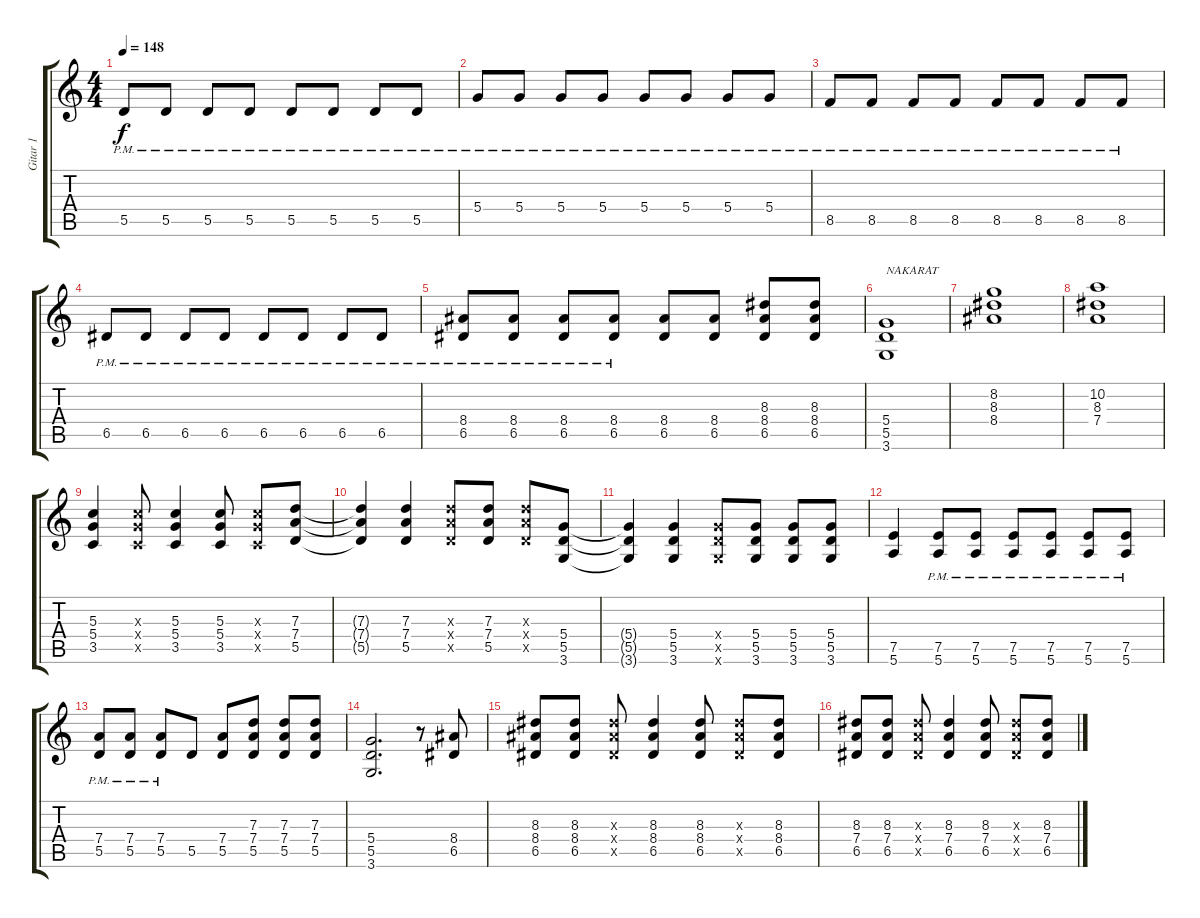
\track ("Gitar 1" "Gitar 1") {instrument distortionguitar}
\staff {score tabs}
\tuning (E4 B3 G3 D3 A2 E2) {hide}
\ts (4 4)
\tempo 148
\clef g2
\ks c
5.5{pm}.8{dy f} 5.5{pm}.8 5.5{pm}.8 5.5{pm}.8 5.5{pm}.8 5.5{pm}.8 5.5{pm}.8 5.5{pm}.8 |
5.4{pm}.8 5.4{pm}.8 5.4{pm}.8 5.4{pm}.8 5.4{pm}.8 5.4{pm}.8 5.4{pm}.8 5.4{pm}.8 |
8.5{pm}.8 8.5{pm}.8 8.5{pm}.8 8.5{pm}.8 8.5{pm}.8 8.5{pm}.8 8.5{pm}.8 8.5{pm}.8 |
6.5{pm}.8{instrument distortionguitar} 6.5{pm}.8 6.5{pm}.8 6.5{pm}.8 6.5{pm}.8 6.5{pm}.8 6.5{pm}.8 6.5{pm}.8 |
(8.4{pm} 6.5{pm}).8 (8.4{pm} 6.5{pm}).8 (8.4{pm} 6.5{pm}).8 (8.4{pm} 6.5{pm}).8 (8.4 6.5).8 (8.4 6.5).8 (8.3 8.4 6.5).8 (8.3 8.4 6.5).8 |
(5.4 5.5 3.6).1{txt "NAKARAT"} |
(8.2 8.3 8.4).1 |
(10.2 8.3 7.4).1 |
(5.3 5.4 3.5).4 (5.3{x} 5.4{x} 3.5{x}).8 (5.3 5.4 3.5).4 (5.3 5.4 3.5).8 (5.3{x} 5.4{x} 3.5{x}).8 (7.3 7.4 5.5).8 |
(7.3{t} 7.4{t} 5.5{t}).4 (7.3 7.4 5.5).4 (7.3{x} 7.4{x} 5.5{x}).8 (7.3 7.4 5.5).8 (7.3{x} 7.4{x} 5.5{x}).8 (5.4 5.5 3.6).8 |
(5.4{t} 5.5{t} 3.6{t}).4 (5.4 5.5 3.6).4 (5.4{x} 5.5{x} 3.6{x}).8 (5.4 5.5 3.6).8 (5.4 5.5 3.6).8 (5.4 5.5 3.6).8 |
(7.5 5.6).4 (7.5{pm} 5.6{pm}).8 (7.5{pm} 5.6{pm}).8 (7.5{pm} 5.6{pm}).8 (7.5{pm} 5.6{pm}).8 (7.5{pm} 5.6{pm}).8 (7.5{pm} 5.6{pm}).8 |
(7.4{pm} 5.5{pm}).8 (7.4{pm} 5.5{pm}).8 (7.4{pm} 5.5{pm}).8 5.5.8 (7.4 5.5).8 (7.3 7.4 5.5).8 (7.3 7.4 5.5).8 (7.3 7.4 5.5).8 |
(5.4 5.5 3.6).2{d} r.8 (8.4 6.5).8 |
(8.3 8.4 6.5).8 (8.3 8.4 6.5).8 (8.3{x} 8.4{x} 6.5{x}).8 (8.3 8.4 6.5).4 (8.3 8.4 6.5).8 (8.3{x} 8.4{x} 6.5{x}).8 (8.3 8.4 6.5).8 |
(8.3 7.4 6.5).8 (8.3 7.4 6.5).8 (8.3{x} 7.4{x} 6.5{x}).8 (8.3 7.4 6.5).4 (8.3 7.4 6.5).8 (8.3{x} 7.4{x} 6.5{x}).8 (8.3 7.4 6.5).8
